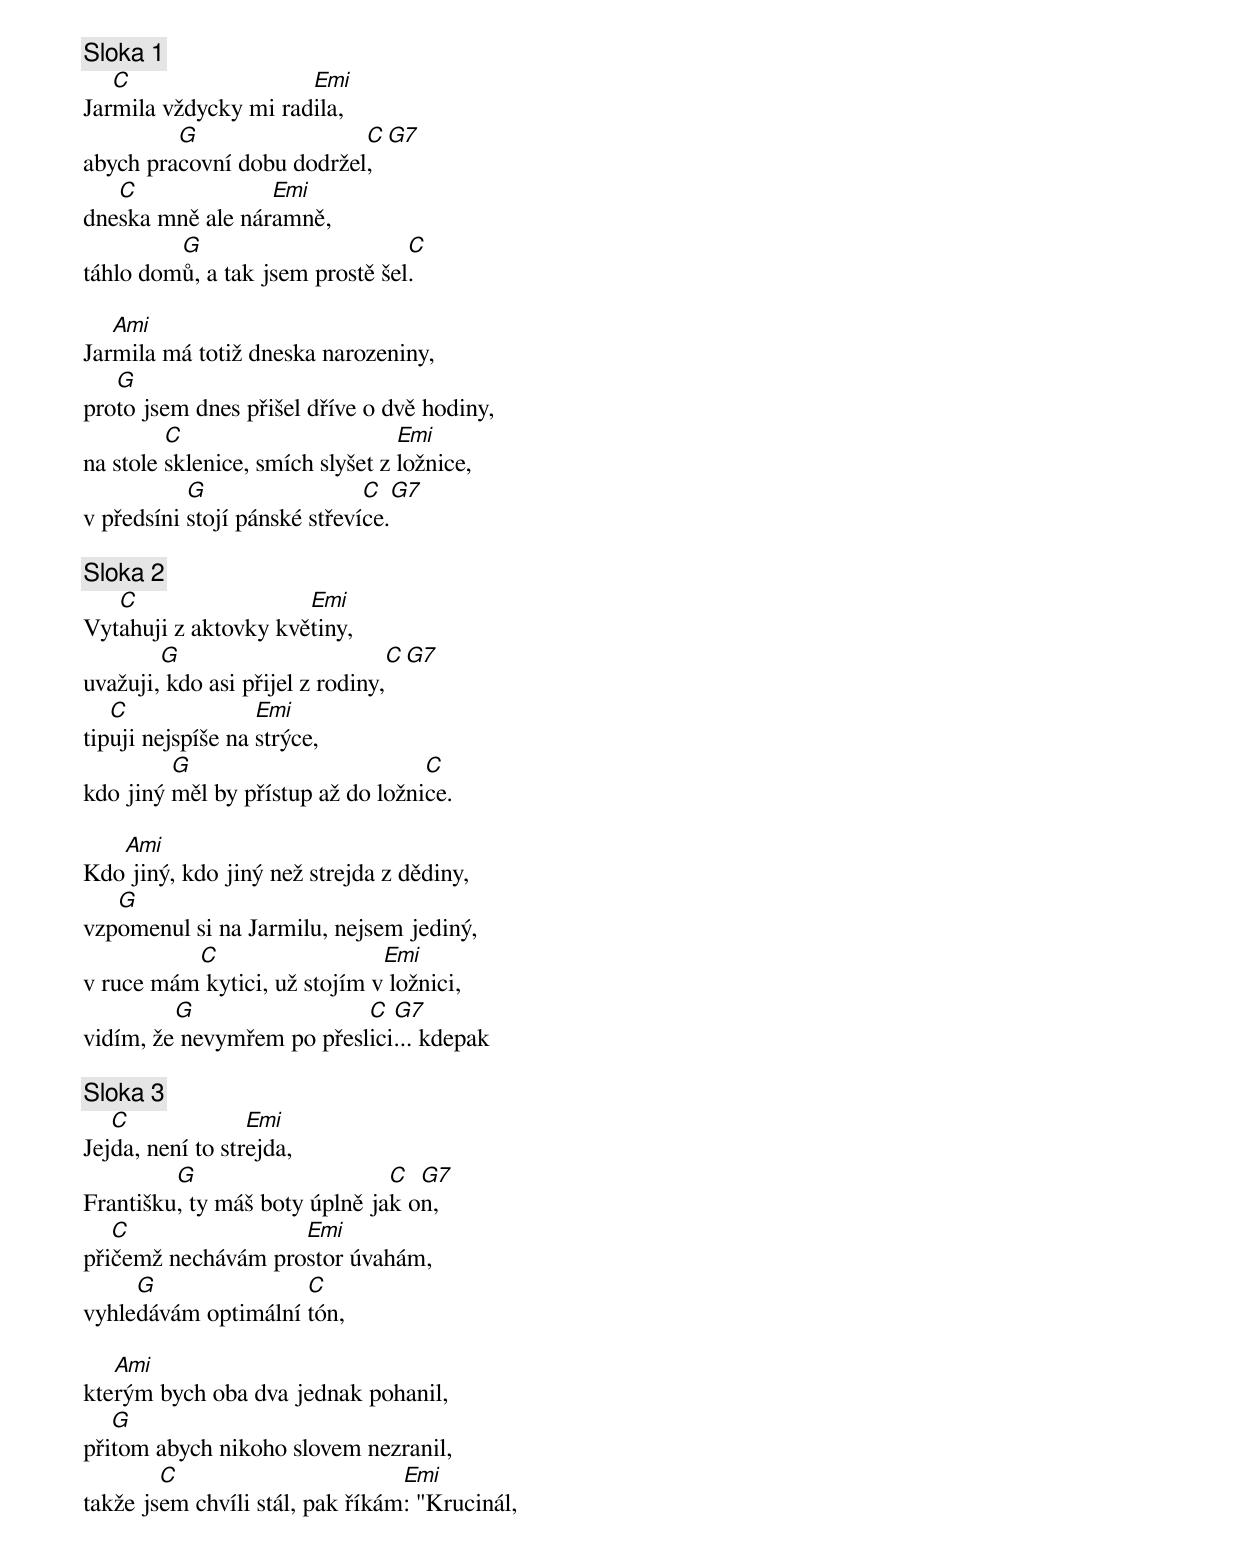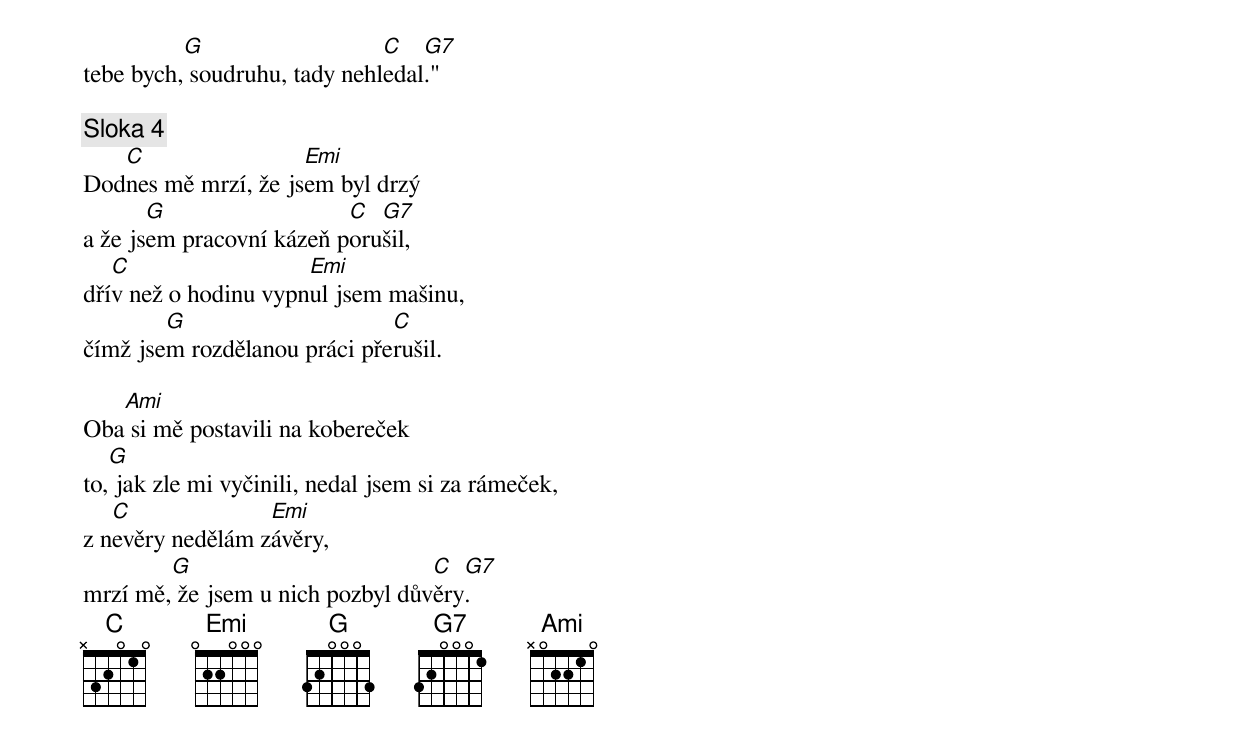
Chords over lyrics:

[Sloka 1]
   C                  Emi
Jarmila vždycky mi radila,
         G                 C   G7
abych pracovní dobu dodržel,
   C              Emi
dneska mně ale náramně,
         G                       C
táhlo domů, a tak jsem prostě šel.

   Ami
Jarmila má totiž dneska narozeniny,
   G
proto jsem dnes přišel dříve o dvě hodiny,
         C                        Emi
na stole sklenice, smích slyšet z ložnice,
           G                  C  G7
v předsíni stojí pánské střevíce.

[Sloka 2]
   C                  Emi
Vytahuji z aktovky květiny,
        G                        C  G7
uvažuji, kdo asi přijel z rodiny,
   C               Emi
tipuji nejspíše na strýce,
         G                         C
kdo jiný měl by přístup až do ložnice.

   Ami
Kdo jiný, kdo jiný než strejda z dědiny,
   G
vzpomenul si na Jarmilu, nejsem jediný,
          C                   Emi
v ruce mám kytici, už stojím v ložnici,
         G                 C  G7
vidím, že nevymřem po přeslici... kdepak

[Sloka 3]
   C              Emi
Jejda, není to strejda,
         G                     C  G7
Františku, ty máš boty úplně jak on,
   C                Emi
přičemž nechávám prostor úvahám,
     G               C
vyhledávám optimální tón,

   Ami
kterým bych oba dva jednak pohanil,
   G
přitom abych nikoho slovem nezranil,
        C                        Emi
takže jsem chvíli stál, pak říkám: "Krucinál,
          G                   C   G7
tebe bych, soudruhu, tady nehledal."

[Sloka 4]
   C                 Emi
Dodnes mě mrzí, že jsem byl drzý
       G                  C  G7
a že jsem pracovní kázeň porušil,
   C                  Emi
dřív než o hodinu vypnul jsem mašinu,
        G                     C
čímž jsem rozdělanou práci přerušil.

   Ami
Oba si mě postavili na kobereček
   G
to, jak zle mi vyčinili, nedal jsem si za rámeček,
   C              Emi
z nevěry nedělám závěry,
        G                         C  G7
mrzí mě, že jsem u nich pozbyl důvěry.
